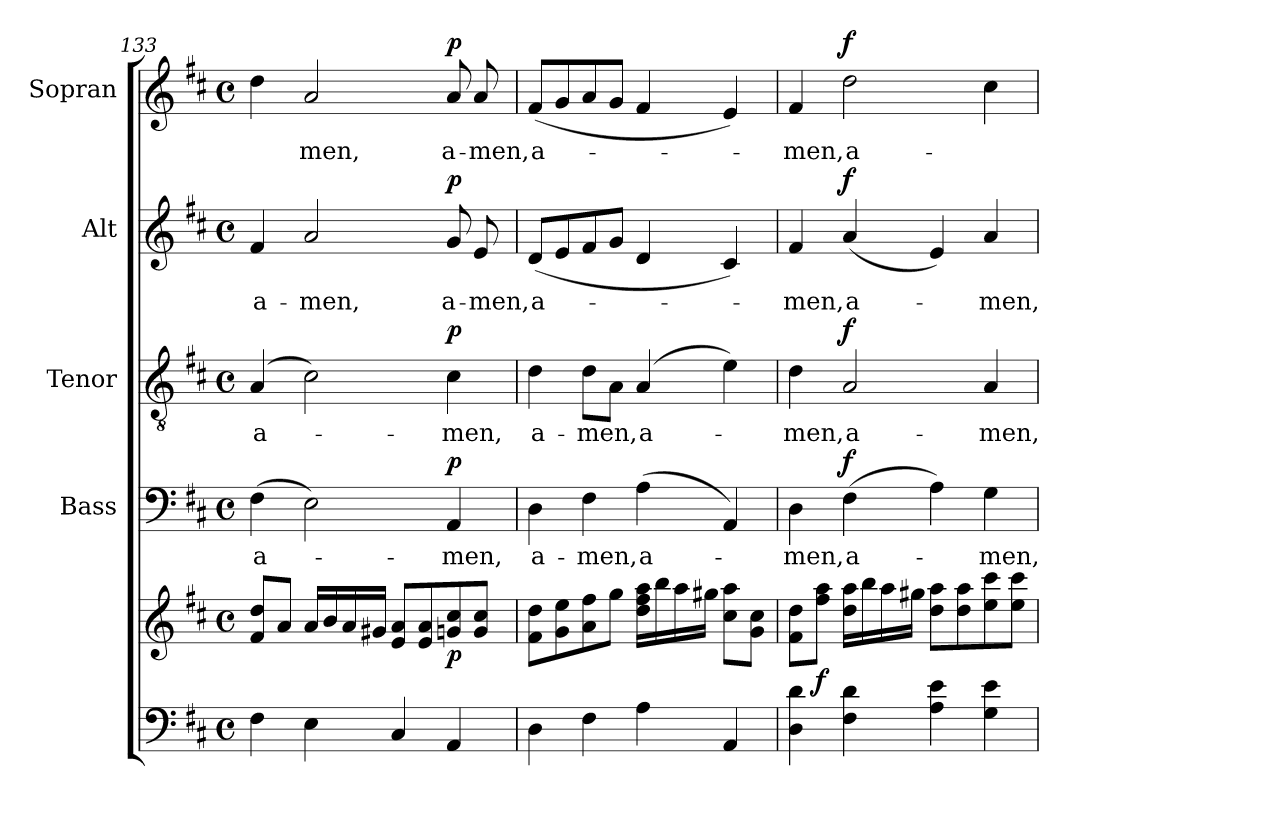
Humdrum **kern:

**kern	**kern	**dynam	**kern	**text	**dynam	**kern	**text	**dynam	**kern	**text	**dynam	**kern	**text	**dynam
*part5	*part5	*part5	*part4	*part4	*part4	*part3	*part3	*part3	*part2	*part2	*part2	*part1	*part1	*part1
*staff6	*staff5	*staff5/6	*staff4	*staff4	*staff4	*staff3	*staff3	*staff3	*staff2	*staff2	*staff2	*staff1	*staff1	*staff1
*	*	*	*I"Bass	*	*	*I"Tenor	*	*	*I"Alt	*	*	*I"Sopran	*	*
*	*	*	*I'B.	*	*	*I'T.	*	*	*I'A.	*	*	*I'S.	*	*
!!LO:PB:g=z
*clefF4	*clefG2	*	*clefF4	*	*	*clefGv2	*	*	*clefG2	*	*	*clefG2	*	*
*k[f#c#]	*k[f#c#]	*	*k[f#c#]	*	*	*k[f#c#]	*	*	*k[f#c#]	*	*	*k[f#c#]	*	*
*D:	*D:	*	*D:	*	*	*D:	*	*	*D:	*	*	*D:	*	*
*M4/4	*M4/4	*	*M4/4	*	*	*M4/4	*	*	*M4/4	*	*	*M4/4	*	*
*met(c)	*met(c)	*	*met(c)	*	*	*met(c)	*	*	*met(c)	*	*	*met(c)	*	*
=133	=133	=133	=133	=133	=133	=133	=133	=133	=133	=133	=133	=133	=133	=133
!	!	!	!	!LO:LY:b	!	!	!LO:LY:b	!	!	!LO:LY:b	!	!	!	!
4F#\	8f#/ 8dd/L	.	(>4F#\	a-	.	(4A/	a-	.	4f#/	a-	.	4dd\	.	.
.	8a/J	.	.	.	.	.	.	.	.	.	.	.	.	.
!	!	!	!	!	!	!	!	!	!	!LO:LY:b	!	!	!LO:LY:b	!
4E\	16a/LL	.	2E\)	.	.	2c#\)	.	.	2a/	-men,	.	2a/	-men,	.
.	16b/	.	.	.	.	.	.	.	.	.	.	.	.	.
.	16a/	.	.	.	.	.	.	.	.	.	.	.	.	.
.	16g#X/JJ	.	.	.	.	.	.	.	.	.	.	.	.	.
4C#/	8e/ 8a/L	.	.	.	.	.	.	.	.	.	.	.	.	.
.	8e/ 8a/	.	.	.	.	.	.	.	.	.	.	.	.	.
!	!	!LO:DY:b	!	!LO:LY:b	!LO:DY:a	!	!LO:LY:b	!LO:DY:a	!	!LO:LY:b	!LO:DY:a	!	!LO:LY:b	!LO:DY:a
4AA/	8gn/ 8cc#/	p	4AA/	-men,	p	4c#\	-men,	p	8g/	a-	p	8a/	a-	p
!	!	!	!	!	!	!	!	!	!	!LO:LY:b	!	!	!LO:LY:b	!
.	8g/ 8cc#/J	.	.	.	.	.	.	.	8e/	-men,	.	8a/	-men,	.
=134	=134	=134	=134	=134	=134	=134	=134	=134	=134	=134	=134	=134	=134	=134
!	!	!	!	!LO:LY:b	!	!	!LO:LY:b	!	!	!LO:LY:b	!	!	!LO:LY:b	!
4D\	8f#\ 8dd\L	.	4D\	a-	.	4d\	a-	.	(<8d/L	a-	.	(<8f#/L	a-	.
.	8g\ 8ee\	.	.	.	.	.	.	.	8e/	.	.	8g/	.	.
!	!	!	!	!LO:LY:b	!	!	!LO:LY:b	!	!	!	!	!	!	!
4F#\	8a\ 8ff#\	.	4F#\	-men,	.	8d\L	-men,	.	8f#/	.	.	8a/	.	.
.	8gg\J	.	.	.	.	8A\J	.	.	8g/J	.	.	8g/J	.	.
!	!	!	!	!LO:LY:b	!	!	!LO:LY:b	!	!	!	!	!	!	!
4A\	16dd\ 16ff#\ 16aa\LL	.	(>4A\	a-	.	(4A/	a-	.	4d/	.	.	4f#/	.	.
.	16bb\	.	.	.	.	.	.	.	.	.	.	.	.	.
.	16aa\	.	.	.	.	.	.	.	.	.	.	.	.	.
.	16gg#X\JJ	.	.	.	.	.	.	.	.	.	.	.	.	.
4AA/	8cc#\ 8aa\L	.	4AA/)	.	.	4e\)	.	.	4c#/)	.	.	4e/)	.	.
.	8g\ 8cc#\J	.	.	.	.	.	.	.	.	.	.	.	.	.
=135	=135	=135	=135	=135	=135	=135	=135	=135	=135	=135	=135	=135	=135	=135
!	!	!	!	!LO:LY:b	!	!	!LO:LY:b	!	!	!LO:LY:b	!	!	!LO:LY:b	!
4D\ 4d\	8f#\ 8dd\L	.	4D\	-men,	.	4d\	-men,	.	4f#/	-men,	.	4f#/	-men,	.
!	!	!LO:DY:b	!	!	!	!	!	!	!	!	!	!	!	!
.	8ff#\ 8aa\J	f	.	.	.	.	.	.	.	.	.	.	.	.
!	!	!	!	!LO:LY:b	!LO:DY:a	!	!LO:LY:b	!LO:DY:a	!	!LO:LY:b	!LO:DY:a	!	!LO:LY:b	!LO:DY:a
4F#\ 4d\	16dd\ 16aa\LL	.	(>4F#\	a-	f	2A/	a-	f	(<4a/	a-	f	2dd\	a-	f
.	16bb\	.	.	.	.	.	.	.	.	.	.	.	.	.
.	16aa\	.	.	.	.	.	.	.	.	.	.	.	.	.
.	16gg#X\JJ	.	.	.	.	.	.	.	.	.	.	.	.	.
4A\ 4e\	8dd\ 8aa\L	.	4A\)	.	.	.	.	.	4e/)	.	.	.	.	.
.	8dd\ 8aa\	.	.	.	.	.	.	.	.	.	.	.	.	.
!	!	!	!	!LO:LY:b	!	!	!LO:LY:b	!	!	!LO:LY:b	!	!	!	!
4G\ 4e\	8ee\ 8ccc#\	.	4G\	-men,	.	4A/	-men,	.	4a/	-men,	.	4cc#\	.	.
.	8ee\ 8ccc#\J	.	.	.	.	.	.	.	.	.	.	.	.	.
=	=	=	=	=	=	=	=	=	=	=	=	=	=	=
*-	*-	*-	*-	*-	*-	*-	*-	*-	*-	*-	*-	*-	*-	*-
